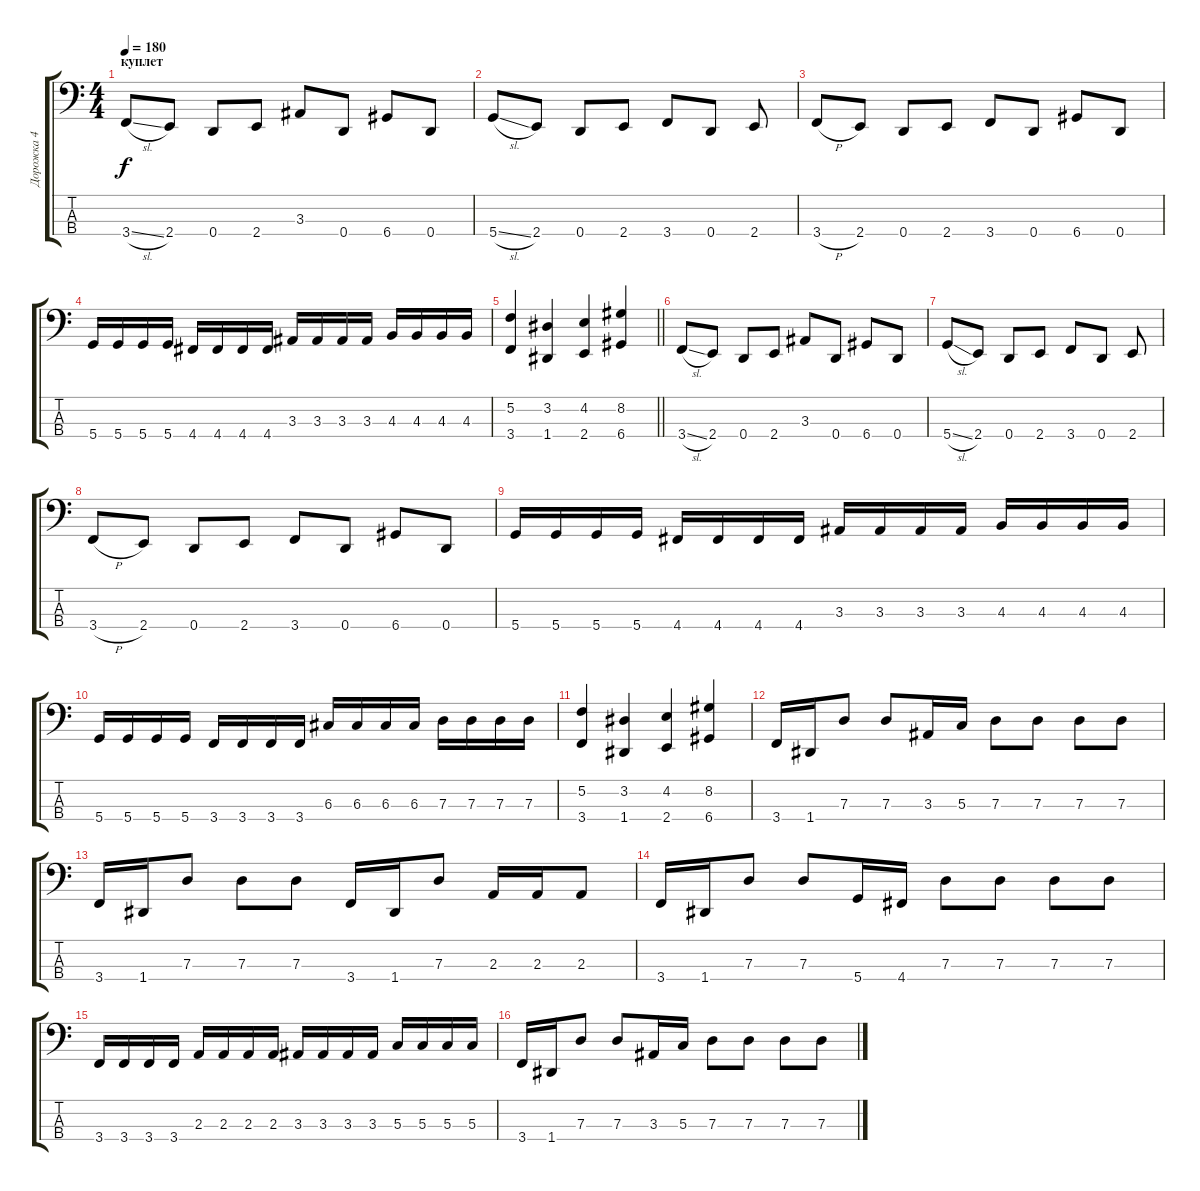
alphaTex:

\track ("Дорожка 4" "Дорожка 4") {instrument electricbassfinger}
\staff {score tabs}
\tuning (F2 C2 G1 D1) {hide}
\ts (4 4)
\section ("" "куплет")
\tempo 180
\clef f4
\ks c
3.4{sl}.8{dy f} 2.4.8 0.4.8 2.4.8 3.3.8 0.4.8 6.4.8 0.4.8 |
5.4{sl}.8 2.4.8 0.4.8 2.4.8 3.4.8 0.4.8 2.4.8 |
3.4{h}.8 2.4.8 0.4.8 2.4.8 3.4.8 0.4.8 6.4.8 0.4.8 |
5.4.16 5.4.16 5.4.16 5.4.16 4.4.16 4.4.16 4.4.16 4.4.16 3.3.16 3.3.16 3.3.16 3.3.16 4.3.16 4.3.16 4.3.16 4.3.16 |
\barLineRight lightlight
(5.2 3.4).4 (3.2 1.4).4 (4.2 2.4).4 (8.2 6.4).4 |
3.4{sl}.8 2.4.8 0.4.8 2.4.8 3.3.8 0.4.8 6.4.8 0.4.8 |
5.4{sl}.8 2.4.8 0.4.8 2.4.8 3.4.8 0.4.8 2.4.8 |
3.4{h}.8 2.4.8 0.4.8 2.4.8 3.4.8 0.4.8 6.4.8 0.4.8 |
5.4.16 5.4.16 5.4.16 5.4.16 4.4.16 4.4.16 4.4.16 4.4.16 3.3.16 3.3.16 3.3.16 3.3.16 4.3.16 4.3.16 4.3.16 4.3.16 |
5.4.16 5.4.16 5.4.16 5.4.16 3.4.16 3.4.16 3.4.16 3.4.16 6.3.16 6.3.16 6.3.16 6.3.16 7.3.16 7.3.16 7.3.16 7.3.16 |
(5.2 3.4).4 (3.2 1.4).4 (4.2 2.4).4 (8.2 6.4).4 |
3.4.16 1.4.16 7.3.8 7.3.8 3.3.16 5.3.16 7.3.8 7.3.8 7.3.8 7.3.8 |
3.4.16 1.4.16 7.3.8 7.3.8 7.3.8 3.4.16 1.4.16 7.3.8 2.3.16 2.3.16 2.3.8 |
3.4.16 1.4.16 7.3.8 7.3.8 5.4.16 4.4.16 7.3.8 7.3.8 7.3.8 7.3.8 |
3.4.16 3.4.16 3.4.16 3.4.16 2.3.16 2.3.16 2.3.16 2.3.16 3.3.16 3.3.16 3.3.16 3.3.16 5.3.16 5.3.16 5.3.16 5.3.16 |
3.4.16 1.4.16 7.3.8 7.3.8 3.3.16 5.3.16 7.3.8 7.3.8 7.3.8 7.3.8
